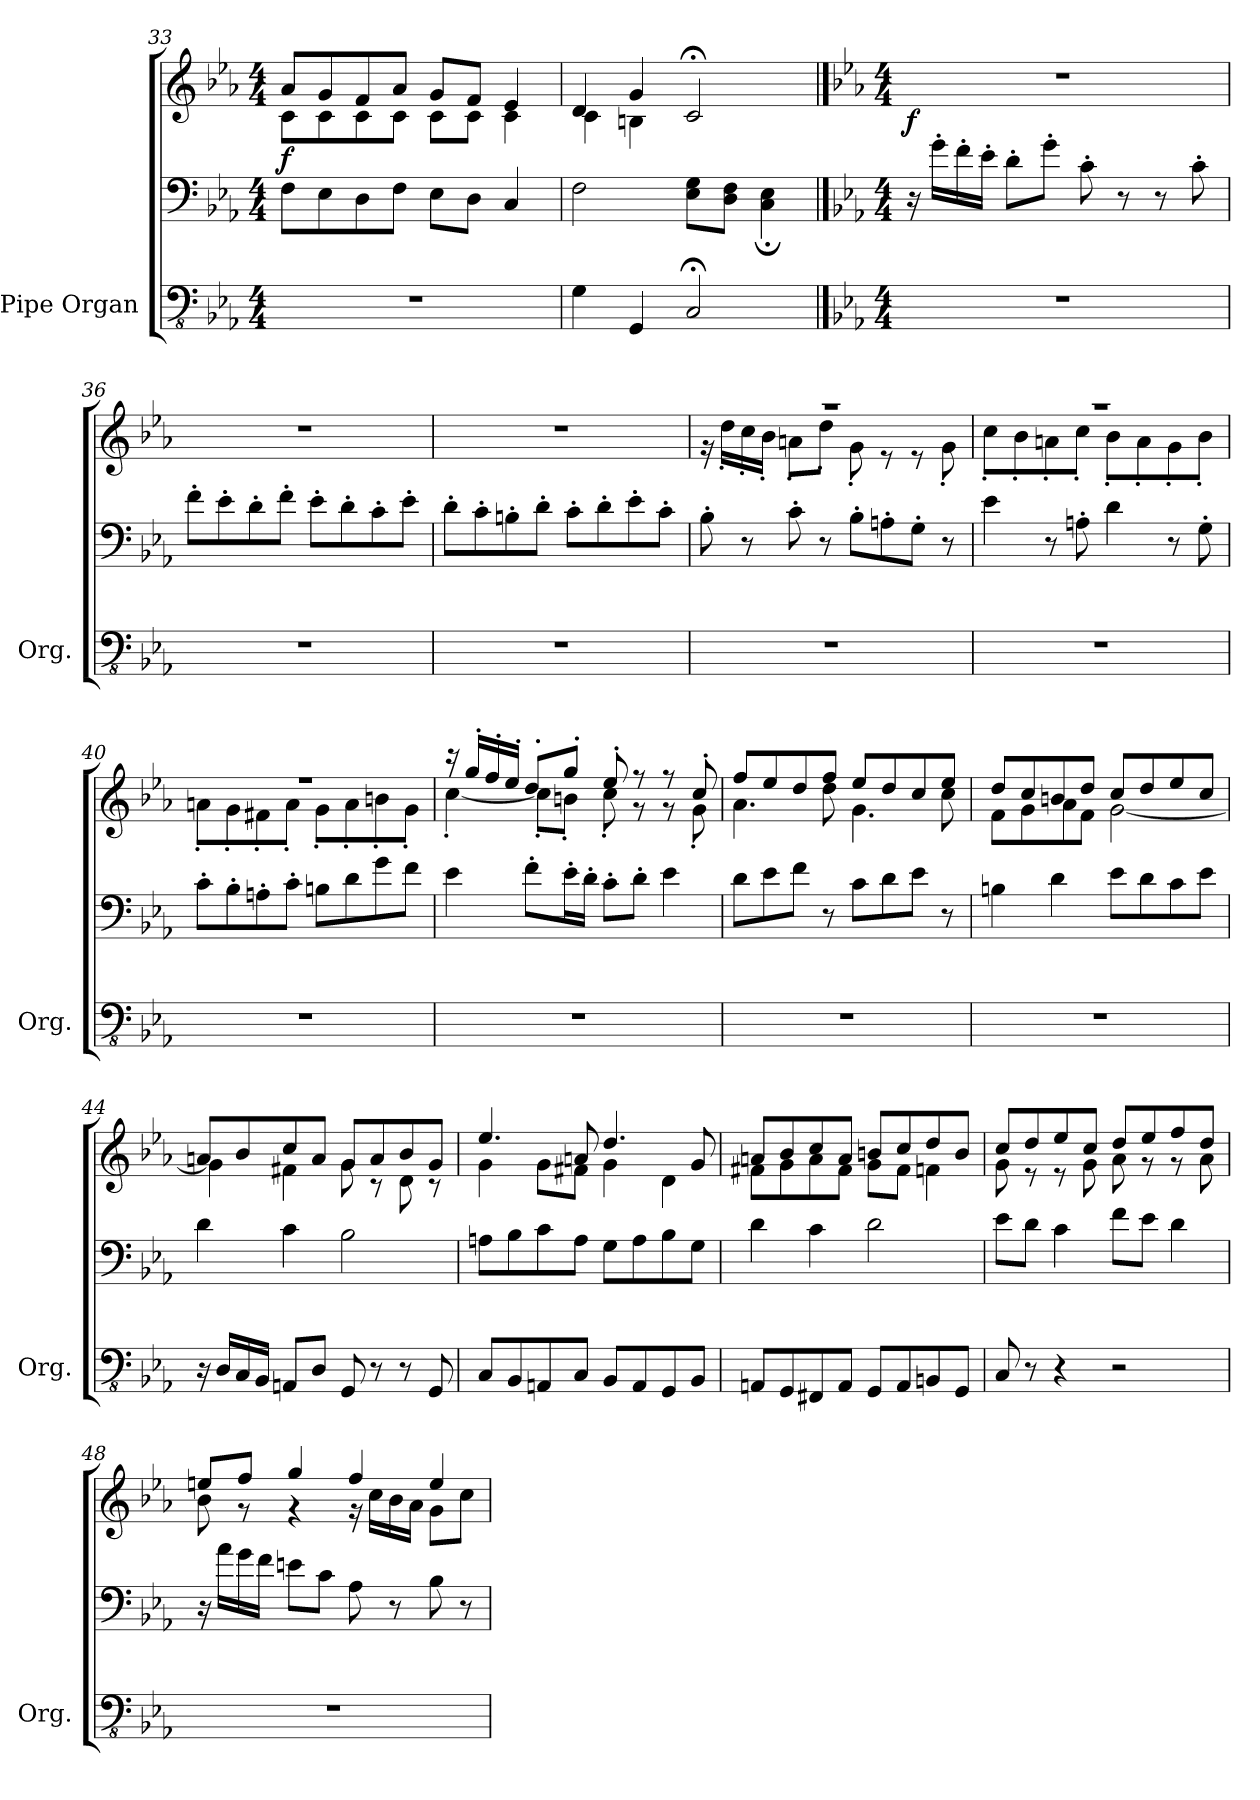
**kern	**kern	**kern	**dynam
*part1	*part1	*part1	*part1
*staff3	*staff2	*staff1	*staff1/2/3
*I"Pipe Organ	*	*	*
*I'Org.	*	*	*
*clefFv4	*clefF4	*clefG2	*
*k[b-e-a-]	*k[b-e-a-]	*k[b-e-a-]	*
*M4/4	*M4/4	*M4/4	*
*MM44	*MM44	*MM44	*
=33	=33	=33	=33
*	*	*^	*
!	!	!	!	!LO:DY:b
1r	8F\L	8a-/L	8c\L	f
.	8E-\	8g/	8c\	.
.	8D\	8f/	8c\	.
.	8F\J	8a-/J	8c\J	.
.	8E-\L	8g/L	8c\L	.
.	8D\J	8f/J	8c\J	.
.	4C/	4e-/	4c\	.
=34	=34	=34	=34	=34
*	*^	*	*	*
4GG\	1ryy	2F\	4d/	4c\	.
4GGG/	.	.	4g/	4Bn\	.
2CC;</	.	8E-\ 8G\L	2c;</	2ryy	.
.	.	8D\ 8F\J	.	.	.
.	.	4C\;< 4E-\;<	.	.	.
*	*v	*v	*	*	*
*	*	*v	*v	*
!!LO:PB:g=z
==35	==35	==35	==35
*k[b-e-a-]	*k[b-e-a-]	*k[b-e-a-]	*
*M4/4	*M4/4	*M4/4	*
*	*	*MM76	*
*	*^	*	*
!	!	!	!	!LO:DY:b
*	*v	*v	*	*
1r	16r	1r	f
.	16g'\LL	.	.
.	16f'\	.	.
.	16e-'\JJ	.	.
.	8d'\L	.	.
.	8g'\J	.	.
.	8c'\	.	.
.	8r	.	.
.	8r	.	.
.	8c'\	.	.
=36	=36	=36	=36
1r	8f'\L	1r	.
.	8e-'\	.	.
.	8d'\	.	.
.	8f'\J	.	.
.	8e-'\L	.	.
.	8d'\	.	.
.	8c'\	.	.
.	8e-'\J	.	.
=37	=37	=37	=37
1r	8d'\L	1r	.
.	8c'\	.	.
.	8Bn'\	.	.
.	8d'\J	.	.
.	8c'\L	.	.
.	8d'\	.	.
.	8e-'\	.	.
.	8c'\J	.	.
!!LO:LB:g=z
=38	=38	=38	=38
*	*	*^	*
1r	8B-'\	1r	16r	.
.	.	.	16dd'\LL	.
.	8r	.	16cc'\	.
.	.	.	16b-'\JJ	.
.	8c'\	.	8an'\L	.
.	8r	.	8dd'\J	.
.	8B-'\L	.	8g'\	.
.	8An'\	.	8r	.
.	8G'\J	.	8r	.
.	8r	.	8g'\	.
=39	=39	=39	=39	=39
1r	4e-\	1r	8cc'\L	.
.	.	.	8b-'\	.
.	8r	.	8an'\	.
.	8An'\	.	8cc'\J	.
.	4d\	.	8b-'\L	.
.	.	.	8a'\	.
.	8r	.	8g'\	.
.	8G'\	.	8b-'\J	.
=40	=40	=40	=40	=40
1r	8c'\L	1r	8an'\L	.
.	8B-'\	.	8g'\	.
.	8An'\	.	8f#X'\	.
.	8c'\J	.	8a'\J	.
.	8Bn\L	.	8g'\L	.
.	8d\	.	8a'\	.
.	8g\	.	8bn'\	.
.	8f\J	.	8g'\J	.
!!LO:LB:g=z	!!
=41	=41	=41	=41	=41
1r	4e-\	16r	[4cc'\	.
.	.	16gg'/LL	.	.
.	.	16ff'/	.	.
.	.	16ee-'/JJ	.	.
.	8f'\L	8dd'/L	8cc'\L]	.
.	16e-'\L	8gg'/J	8bn'\J	.
.	16d'\JJ	.	.	.
.	8c'\L	8ee-'/	8cc'\	.
.	8d'\J	8r	8r	.
.	4e-\	8r	8r	.
.	.	8cc'/	8g'\	.
=42	=42	=42	=42	=42
1r	8d\L	8ff/L	4.a-\	.
.	8e-\	8ee-/	.	.
.	8f\J	8dd/	.	.
.	8r	8ff/J	8dd\	.
.	8c\L	8ee-/L	4.g\	.
.	8d\	8dd/	.	.
.	8e-\J	8cc/	.	.
.	8r	8ee-/J	8cc\	.
=43	=43	=43	=43	=43
1r	4Bn\	8dd/L	8f\L	.
.	.	8cc/	8g\	.
.	4d\	8bn/	8a-\	.
.	.	8dd/J	8f\J	.
.	8e-\L	8cc/L	[2g\	.
.	8d\	8dd/	.	.
.	8c\	8ee-/	.	.
.	8e-\J	8cc/J	.	.
!!LO:PB:g=z	!!
=44	=44	=44	=44	=44
16r	4d\	8an/L	4g\]	.
16DD/LL	.	.	.	.
16CC/	.	8b-/	.	.
16BBB-/JJ	.	.	.	.
8AAAn/L	4c\	8cc/	4f#X\	.
8DD/J	.	8a/J	.	.
8GGG/	2B-\	8g/L	8g\	.
8r	.	8a/	8r	.
8r	.	8b-/	8d\	.
8GGG/	.	8g/J	8r	.
=45	=45	=45	=45	=45
8CC/L	8An\L	4.ee-/	4g\	.
8BBB-/	8B-\	.	.	.
8AAAn/	8c\	.	8g\L	.
8CC/J	8A\J	8an/	8f#X\J	.
8BBB-/L	8G\L	4.dd/	4g\	.
8AAA/	8A\	.	.	.
8GGG/	8B-\	.	4d\	.
8BBB-/J	8G\J	8g/	.	.
=46	=46	=46	=46	=46
8AAAn/L	4d\	8an/L	8f#X\L	.
8GGG/	.	8b-/	8g\	.
8FFF#X/	4c\	8cc/	8a\	.
8AAA/J	.	8a/J	8f#\J	.
8GGG/L	2d\	8bn/L	8g\L	.
8AAA/	.	8cc/	8f#\J	.
8BBBn/	.	8dd/	4fn\	.
8GGG/J	.	8b/J	.	.
=47	=47	=47	=47	=47
8CC/	8e-\L	8cc/L	8g\	.
8r	8d\J	8dd/	8r	.
4r	4c\	8ee-/	8r	.
.	.	8cc/J	8g\	.
2r	8f\L	8dd/L	8a-\	.
.	8e-\J	8ee-/	8r	.
.	4d\	8ff/	8r	.
.	.	8dd/J	8a-\	.
!!LO:LB:g=z	!!
=48	=48	=48	=48	=48
1r	16r	8een/L	8b-\	.
.	16a-\LL	.	.	.
.	16g\	8ff/J	8r	.
.	16f\JJ	.	.	.
.	8en\L	4gg/	4r	.
.	8c\J	.	.	.
.	8A-\	4ff/	16r	.
.	.	.	16cc\LL	.
.	8r	.	16b-\	.
.	.	.	16a-\JJ	.
.	8B-\	4ee/	8g\L	.
.	8r	.	8cc\J	.
*	*	*v	*v	*
=	=	=	=
*-	*-	*-	*-
